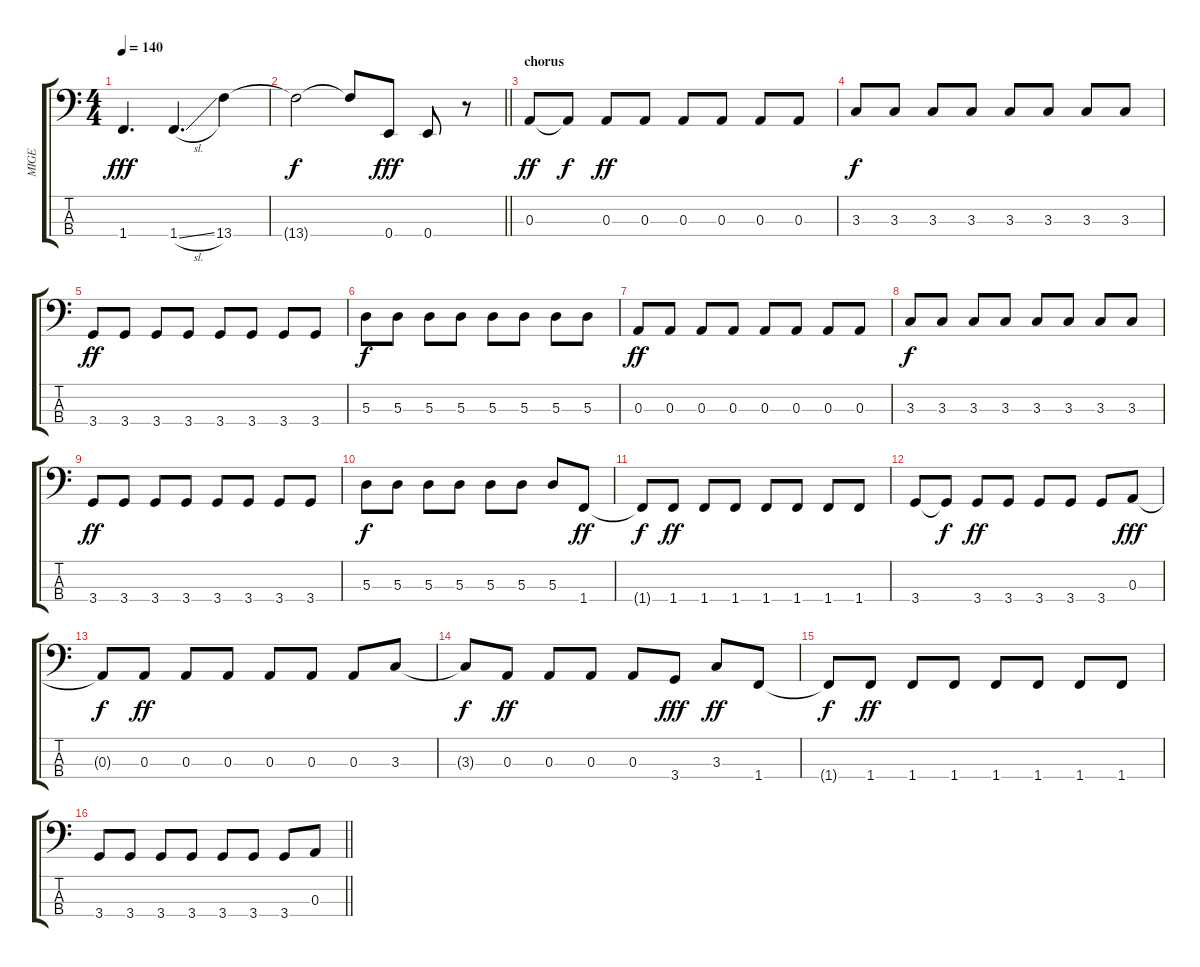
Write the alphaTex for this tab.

\track ("MIGE" "MIGE") {instrument electricbassfinger}
\staff {score tabs}
\tuning (G2 D2 A1 E1) {hide}
\ts (4 4)
\tempo 140
\clef f4
\ks c
1.4.4{d dy fff} 1.4{sl}.4{d} 13.4.4 |
\barLineRight lightlight
13.4{t}.2{dy f} 13.4{t}.8 0.4.8{dy fff} 0.4.8 r.8 |
\section ("" "chorus")
0.3.8{dy ff} 0.3{t}.8{dy f} 0.3.8{dy ff} 0.3.8 0.3.8 0.3.8 0.3.8 0.3.8 |
3.3.8{dy f} 3.3.8 3.3.8 3.3.8 3.3.8 3.3.8 3.3.8 3.3.8 |
3.4.8{dy ff} 3.4.8 3.4.8 3.4.8 3.4.8 3.4.8 3.4.8 3.4.8 |
5.3.8{dy f} 5.3.8 5.3.8 5.3.8 5.3.8 5.3.8 5.3.8 5.3.8 |
0.3.8{dy ff} 0.3.8 0.3.8 0.3.8 0.3.8 0.3.8 0.3.8 0.3.8 |
3.3.8{dy f} 3.3.8 3.3.8 3.3.8 3.3.8 3.3.8 3.3.8 3.3.8 |
3.4.8{dy ff} 3.4.8 3.4.8 3.4.8 3.4.8 3.4.8 3.4.8 3.4.8 |
5.3.8{dy f} 5.3.8 5.3.8 5.3.8 5.3.8 5.3.8 5.3.8 1.4.8{dy ff} |
1.4{t}.8{dy f} 1.4.8{dy ff} 1.4.8 1.4.8 1.4.8 1.4.8 1.4.8 1.4.8 |
3.4.8 3.4{t}.8{dy f} 3.4.8{dy ff} 3.4.8 3.4.8 3.4.8 3.4.8 0.3.8{dy fff} |
0.3{t}.8{dy f} 0.3.8{dy ff} 0.3.8 0.3.8 0.3.8 0.3.8 0.3.8 3.3.8 |
3.3{t}.8{dy f} 0.3.8{dy ff} 0.3.8 0.3.8 0.3.8 3.4.8{dy fff} 3.3.8{dy ff} 1.4.8 |
1.4{t}.8{dy f} 1.4.8{dy ff} 1.4.8 1.4.8 1.4.8 1.4.8 1.4.8 1.4.8 |
\barLineRight lightlight
3.4.8 3.4.8 3.4.8 3.4.8 3.4.8 3.4.8 3.4.8 0.3.8
